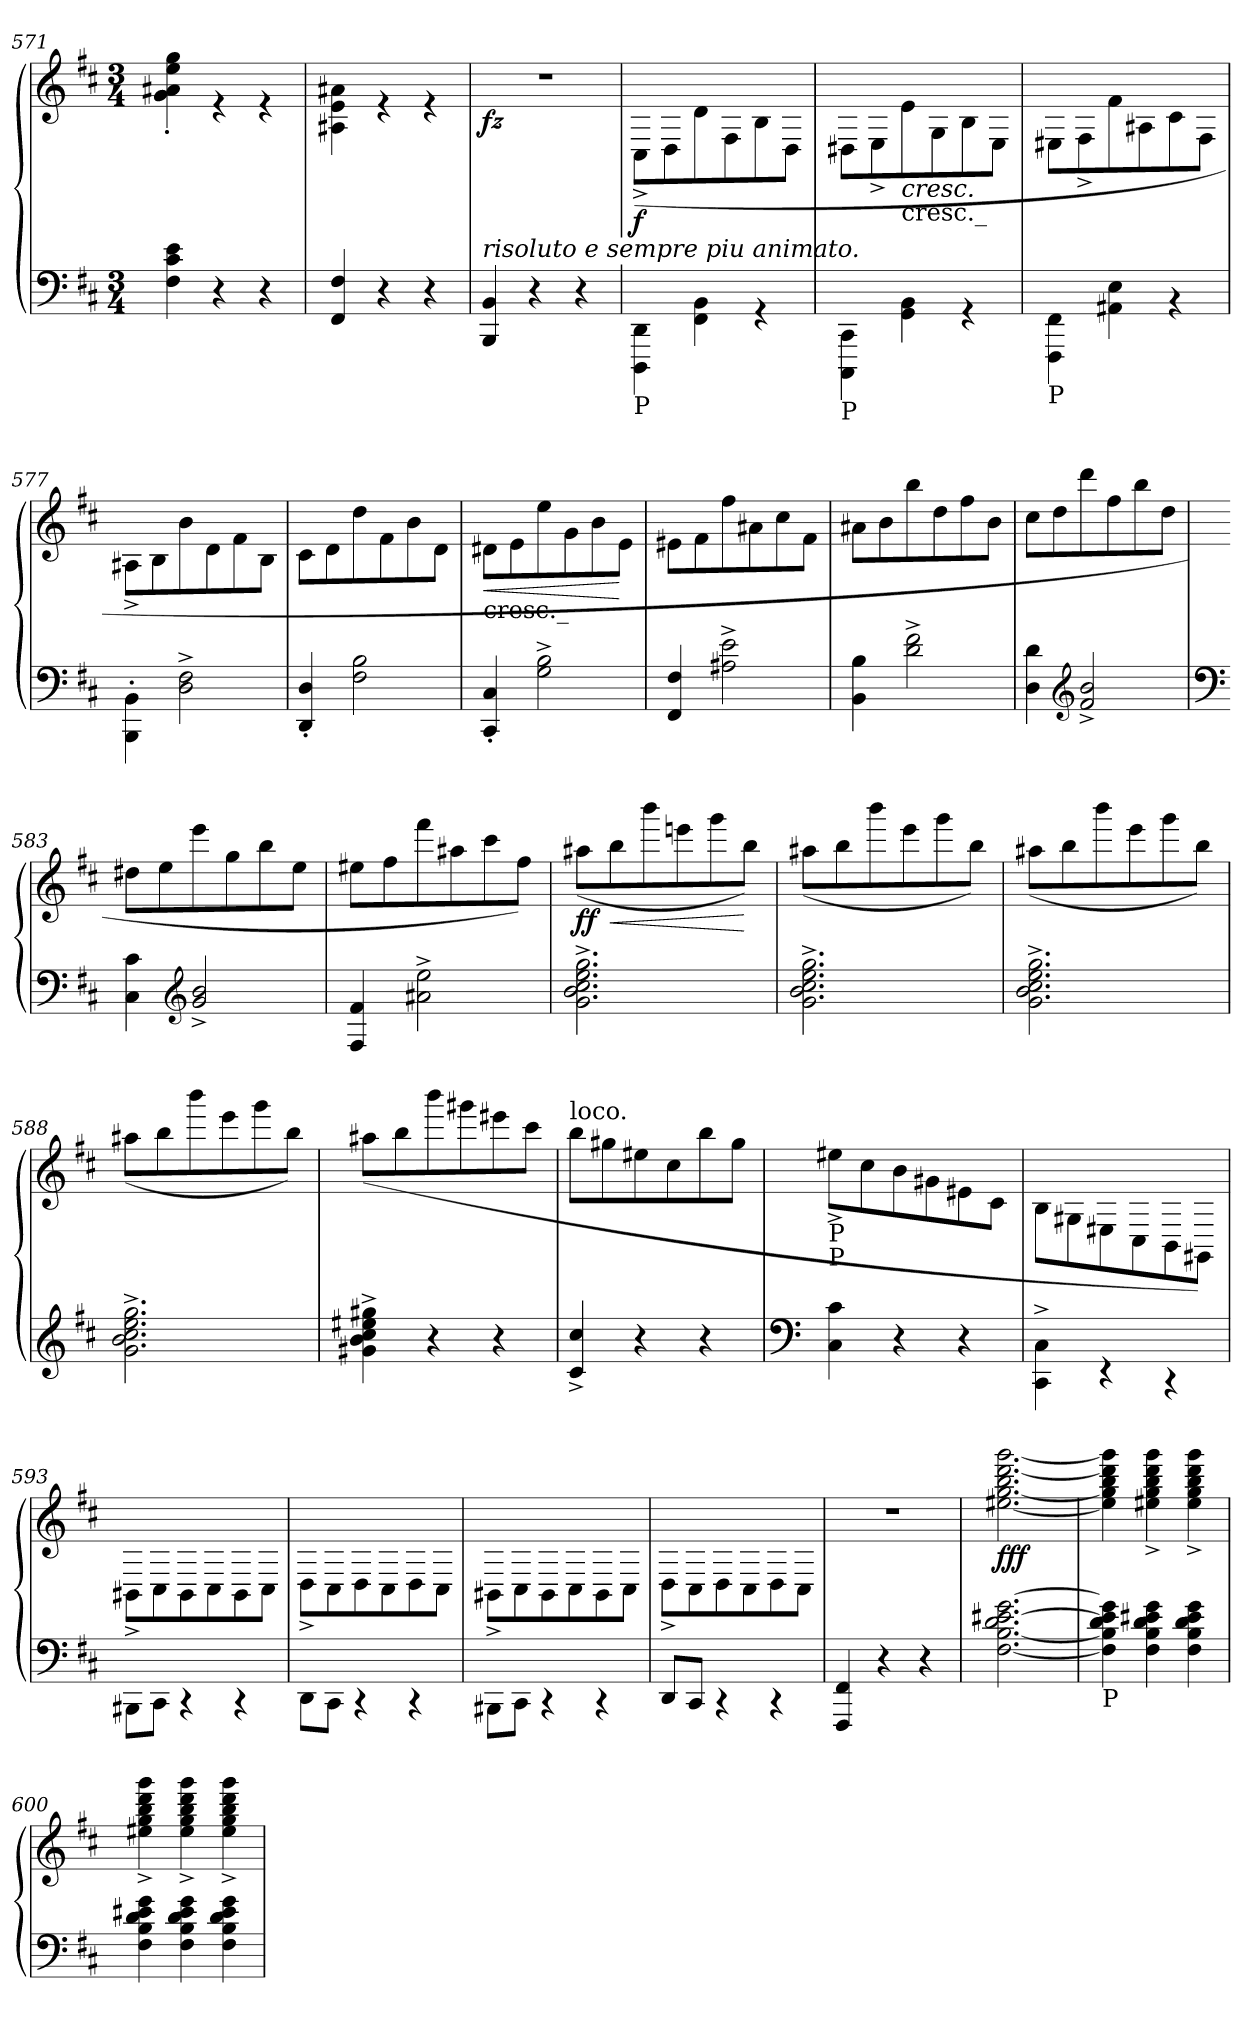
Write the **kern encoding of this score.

**kern	**kern	**dynam
*part1	*part1	*part1
*staff2	*staff1	*staff1/2
*clefF4	*clefG2	*
*k[f#c#]	*k[f#c#]	*
*M3/4	*M3/4	*
=571	=571	=571
*	*^	*
4F#\ 4c#\ 4e\	2.ryy	4g\' 4a#X\' 4ee\' 4gg\'	.
4r	.	4r	.
4r	.	4r	.
=572	=572	=572	=572
4FF#/ 4F#/	2.ryy	4A#X\ 4e\ 4a#X\	.
4r	.	4r	.
4r	.	4r	.
=573	=573	=573	=573
!	!LO:TX:b:i:t=risoluto e sempre piu animato.	!	!
!	!	!	!LO:DY:b
4BBB/ 4BB/	2.ryy	2.rdd	fz
4r	.	.	.
4r	.	.	.
=574	=574	=574	=574
!LO:TX:b:t=P	!	!	!
!	!	!	!LO:DY:b
4DDD\ 4DD\	2.ryy	(>8C#^\L	f
.	.	8D\	.
4FF#\ 4BB\	.	8d\	.
.	.	8F#\	.
4rGG	.	8B\	.
.	.	8D\J	.
=575	=575	=575	=575
!LO:TX:b:t=P	!	!	!
4CCC#\ 4CC#\	2.ryy	8D#X\L	.
.	.	8E^\	.
!	!	!LO:TX:b:t=cresc._	!
!	!	!	!LO:HP:b
4GG\ 4BB\	.	8e\	<
.	.	8G\	.
4rGG	.	8B\	.
.	.	8E\J	.
=576	=576	=576	=576
!LO:TX:b:t=P	!	!	!
4FFF#\ 4FF#\	2.ryy	8E#X\L	.
.	.	8F#^\	.
4AA#X\ 4E\	.	8f#\	.
.	.	8A#X\	.
4rBB	.	8c#\	.
.	.	8F#\J	.
!!LO:PB:g=z	!!
=577	=577	=577	=577
4BBB\' 4BB\'	2.ryy	8A#X^\L	.
.	.	8B\	.
2D\^ 2F#\^	.	8b\	.
.	.	8d\	.
.	.	8f#\	.
.	.	8B\J	.
=578	=578	=578	=578
4DD/' 4D/'	2.ryy	8c#\L	.
.	.	8d\	.
2F#\ 2B\	.	8dd\	.
.	.	8f#\	.
.	.	8b\	.
.	.	8d\J	.
=579	=579	=579	=579
!	!LO:TX:b:t=cresc._	!	!
!	!	!	!LO:HP:b
4CC#/' 4C#/'	2.ryy	8d#X\L	<
.	.	8e\	.
2G\^ 2B\^	.	8ee\	.
.	.	8g\	.
.	.	8b\	.
.	.	8e\J	[
=580	=580	=580	=580
4FF#/ 4F#/	2.ryy	8e#X\L	.
.	.	8f#\	.
2A#X\^ 2e\^	.	8ff#\	.
.	.	8a#X\	.
.	.	8cc#\	.
.	.	8f#\J	.
=581	=581	=581	=581
4BB\ 4B\	2.ryy	8a#X\L	.
.	.	8b\	.
2d\^ 2f#\^	.	8bb\	.
.	.	8dd\	.
.	.	8ff#\	.
.	.	8b\J	.
=582	=582	=582	=582
4D\ 4d\	2.ryy	8cc#\L	.
.	.	8dd\	.
*clefG2	*	*	*
2f#/^ 2b/^	.	8ddd\	.
.	.	8ff#\	.
.	.	8bb\	.
.	.	8dd\J	.
!!LO:LB:g=z	!!
=583	=583	=583	=583
*clefF4	*	*	*
4C#\ 4c#\	2.ryy	8dd#X\L	.
.	.	8ee\	.
*clefG2	*	*	*
2g/^ 2b/^	.	8eee\	.
.	.	8gg\	.
.	.	8bb\	.
.	.	8ee\J	.
=584	=584	=584	=584
4F#/ 4f#/	2.ryy	8ee#X\L	.
.	.	8ff#\	.
2a#X\^ 2ee\^	.	8fff#\	.
.	.	8aa#X\	.
.	.	8ccc#\	.
.	.	8ff#\J)	.
=585	=585	=585	=585
!	!	!	!LO:DY:b
2.g\^ 2.b\^ 2.cc#\^ 2.ee\^ 2.gg\^	2.ryy	(<8aa#X\L	ff
!	!	!	!LO:HP:b
.	.	8bb\	<
.	.	8bbb\	.
.	.	8eeen\	.
.	.	8ggg\	.
.	.	8bb\J)	[
=586	=586	=586	=586
2.g\^ 2.b\^ 2.cc#\^ 2.ee\^ 2.gg\^	2.ryy	(>8aa#X\L	.
.	.	8bb\	.
.	.	8bbb\	.
.	.	8eee\	.
.	.	8ggg\	.
.	.	8bb\J)	.
=587	=587	=587	=587
2.g\^ 2.b\^ 2.cc#\^ 2.ee\^ 2.gg\^	2.ryy	(>8aa#X\L	.
.	.	8bb\	.
.	.	8bbb\	.
.	.	8eee\	.
.	.	8ggg\	.
.	.	8bb\J)	.
!!LO:LB:g=z	!!
=588	=588	=588	=588
2.g\^ 2.b\^ 2.cc#\^ 2.ee\^ 2.gg\^	2.ryy	(<8aa#X\L	.
.	.	8bb\	.
.	.	8bbb\	.
.	.	8eee\	.
.	.	8ggg\	.
.	.	8bb\J)	[
=589	=589	=589	=589
4g#X\^ 4b\^ 4cc#\^ 4ee#X\^ 4gg#X\^	2.ryy	(>8aa#X\L	.
.	.	8bb\	.
4r	.	8bbb\	.
.	.	8ggg#X\	.
4r	.	8eee#X\	.
.	.	8ccc#\J	.
=590	=590	=590	=590
!	!LO:TX:a:t=loco.	!	!
4c#/^ 4cc#/^	2.ryy	8bb\L	.
.	.	8gg#X\	.
4r	.	8ee#X\	.
.	.	8cc#\	.
4r	.	8bb\	.
.	.	8gg#\J	.
=591	=591	=591	=591
*clefF4	*	*	*
!	!LO:TX:b:t=P	!	!
!	!LO:TX:b:t=P	!	!
4C#\ 4c#\	2.ryy	8ee#X^\L	.
.	.	8cc#\	.
4r	.	8b\	.
.	.	8g#X\	.
4r	.	8e#X\	.
.	.	8c#\J	.
=592	=592	=592	=592
4CC#\^ 4C#\^	2.ryy	8B\L	.
.	.	8G#X\	.
4rEE	.	8E#X\	.
.	.	8C#\	.
4rCC	.	8BB\	.
.	.	8GG#X\J)	.
!!LO:LB:g=z	!!
=593	=593	=593	=593
8BBB#X\L	2.ryy	8BB#X^\L	.
8CC#\J	.	8C#\	.
4rCC	.	8BB#\	.
.	.	8C#\	.
4rCC	.	8BB#\	.
.	.	8C#\J	.
=594	=594	=594	=594
8DD\L	2.ryy	8D^\L	.
8CC#\J	.	8C#\	.
4rCC	.	8D\	.
.	.	8C#\	.
4rCC	.	8D\	.
.	.	8C#\J	.
=595	=595	=595	=595
8BBB#X\L	2.ryy	8BB#X^\L	.
8CC#\J	.	8C#\	.
4rCC	.	8BB#\	.
.	.	8C#\	.
4rCC	.	8BB#\	.
.	.	8C#\J	.
=596	=596	=596	=596
8DD/L	2.ryy	8D^\L	.
8CC#/J	.	8C#\	.
4rCC	.	8D\	.
.	.	8C#\	.
4rCC	.	8D\	.
.	.	8C#\J	.
=597	=597	=597	=597
4FFF#/ 4FF#/	2.ryy	2.rdd	.
4r	.	.	.
4r	.	.	.
=598	=598	=598	=598
!	!	!	!LO:DY:b
[2.F#\ [2.B\ 2.d\ [2.e#X\ [2.g\	2.ryy	[2.ee#X\ [2.gg\ 2.bb\ [2.ddd\ [2.ggg\	fff
!!LO:LB:g=z	!!
=599	=599	=599	=599
!LO:TX:b:t=P	!	!	!
4F#\] 4B\] 4d\ 4e#\] 4g\]	2.ryy	4ee#\] 4gg\] 4bb\ 4ddd\] 4ggg\]	.
4F#\ 4B\ 4d\ 4e#X\ 4g\	.	4ee#X\^ 4gg\^ 4bb\^ 4ddd\^ 4ggg\^	.
4F#\ 4B\ 4d\ 4e#\ 4g\	.	4ee#\^ 4gg\^ 4bb\^ 4ddd\^ 4ggg\^	.
=600	=600	=600	=600
4F#\ 4B\ 4d\ 4e#X\ 4g\	2.ryy	4ee#X\^ 4gg\^ 4bb\^ 4ddd\^ 4ggg\^	.
4F#\ 4B\ 4d\ 4e#\ 4g\	.	4ee#\^ 4gg\^ 4bb\^ 4ddd\^ 4ggg\^	.
4F#\ 4B\ 4d\ 4e#\ 4g\	.	4ee#\^ 4gg\^ 4bb\^ 4ddd\^ 4ggg\^	.
*	*v	*v	*
=	=	=
*-	*-	*-
